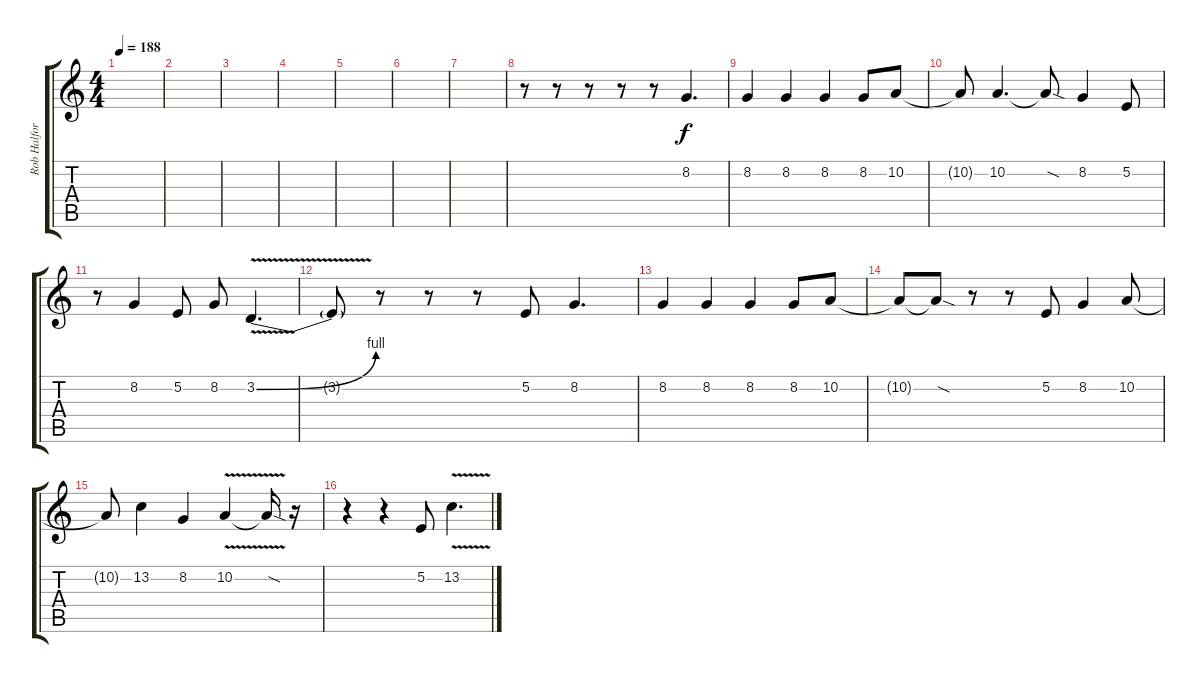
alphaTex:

\track ("Rob Halford" "Rob Halfor") {instrument violin}
\staff {score tabs}
\tuning (E4 B3 G3 D3 A2 E2) {hide}
\ts (4 4)
\tempo 188
\clef g2
\ks c
|
|
|
|
|
|
|
r.8 r.8 r.8 r.8 r.8 8.2.4{d} |
8.2.4 8.2.4 8.2.4 8.2.8 10.2.8 |
10.2{t}.8 10.2.4{d} 10.2{sod t}.8 8.2.4 5.2.8 |
r.8 8.2.4 5.2.8 8.2.8 3.2{be (bend 0 0 60 4) v}.4{d} |
3.2{t}.8 r.8 r.8 r.8 5.2.8 8.2.4{d} |
8.2.4 8.2.4 8.2.4 8.2.8 10.2.8 |
10.2{t}.8 10.2{sod t}.8 r.8 r.8 5.2.8 8.2.4 10.2.8 |
10.2{t}.8 13.2.4 8.2.4 10.2{v}.4 10.2{sod t}.16 r.16 |
r.4 r.4 5.2.8 13.2{v}.4{d}
